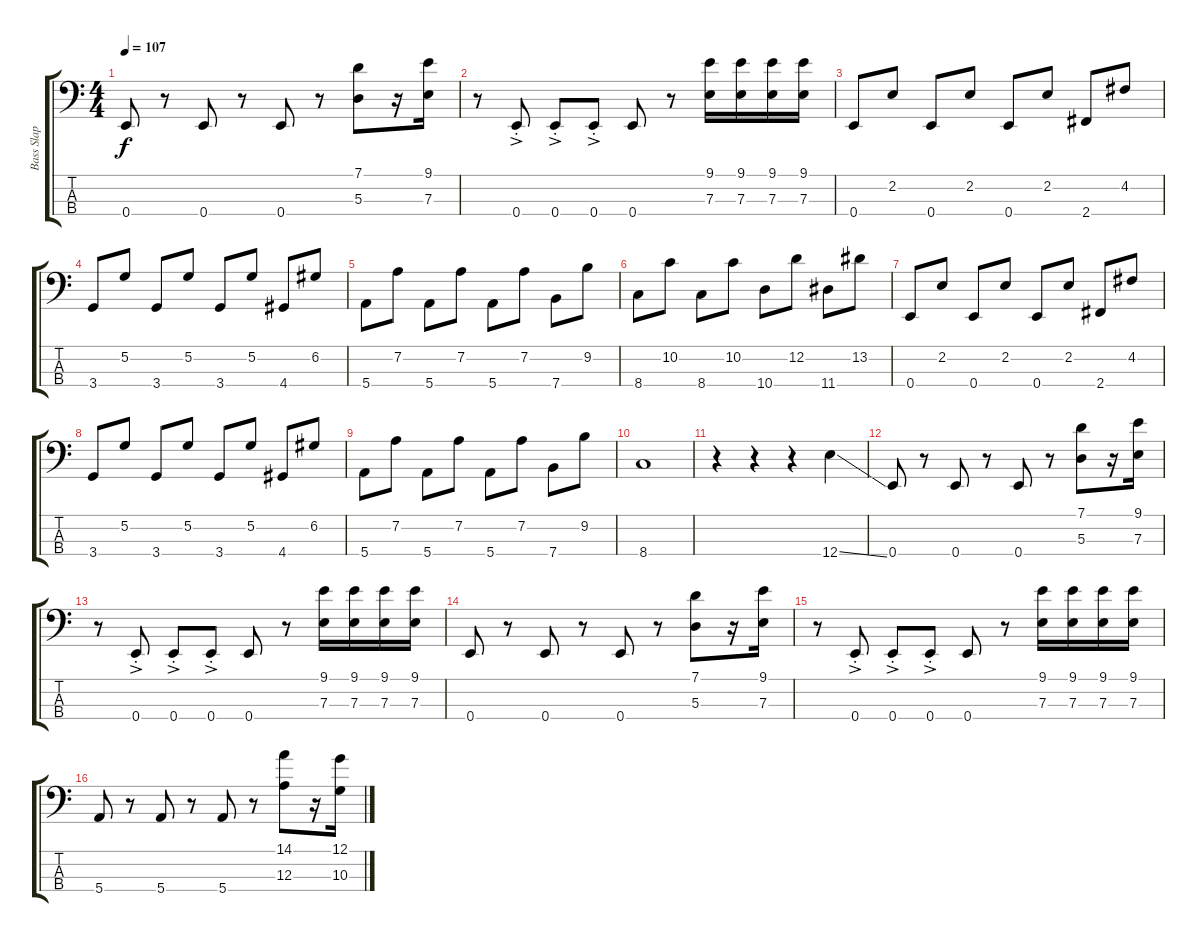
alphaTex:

\track ("Bass Slap" "Bass Slap") {instrument slapbass1}
\staff {score tabs}
\tuning (G2 D2 A1 E1) {hide}
\ts (4 4)
\tempo 107
\clef f4
\ks c
0.4.8{dy f} r.8 0.4.8 r.8 0.4.8 r.8 (7.1 5.3).8 r.16 (9.1 7.3).16 |
r.8 0.4{ac st}.8 0.4{ac st}.8 0.4{ac st}.8 0.4.8 r.8 (9.1 7.3).16 (9.1 7.3).16 (9.1 7.3).16 (9.1 7.3).16 |
0.4.8{volume 15 instrument electricbassfinger} 2.2.8 0.4.8 2.2.8 0.4.8 2.2.8 2.4.8 4.2.8 |
3.4.8 5.2.8 3.4.8 5.2.8 3.4.8 5.2.8 4.4.8 6.2.8 |
5.4.8 7.2.8 5.4.8 7.2.8 5.4.8 7.2.8 7.4.8 9.2.8 |
8.4.8 10.2.8 8.4.8 10.2.8 10.4.8 12.2.8 11.4.8 13.2.8 |
0.4.8 2.2.8 0.4.8 2.2.8 0.4.8 2.2.8 2.4.8 4.2.8 |
3.4.8 5.2.8 3.4.8 5.2.8 3.4.8 5.2.8 4.4.8 6.2.8 |
5.4.8 7.2.8 5.4.8 7.2.8 5.4.8 7.2.8 7.4.8 9.2.8 |
8.4.1 |
r.4{volume 16 instrument slapbass1} r.4 r.4 12.4{ss}.4 |
0.4.8 r.8 0.4.8 r.8 0.4.8 r.8 (7.1 5.3).8 r.16 (9.1 7.3).16 |
r.8 0.4{ac st}.8 0.4{ac st}.8 0.4{ac st}.8 0.4.8 r.8 (9.1 7.3).16 (9.1 7.3).16 (9.1 7.3).16 (9.1 7.3).16 |
0.4.8 r.8 0.4.8 r.8 0.4.8 r.8 (7.1 5.3).8 r.16 (9.1 7.3).16 |
r.8 0.4{ac st}.8 0.4{ac st}.8 0.4{ac st}.8 0.4.8 r.8 (9.1 7.3).16 (9.1 7.3).16 (9.1 7.3).16 (9.1 7.3).16 |
5.4.8 r.8 5.4.8 r.8 5.4.8 r.8 (14.1 12.3).8 r.16 (12.1 10.3).16
